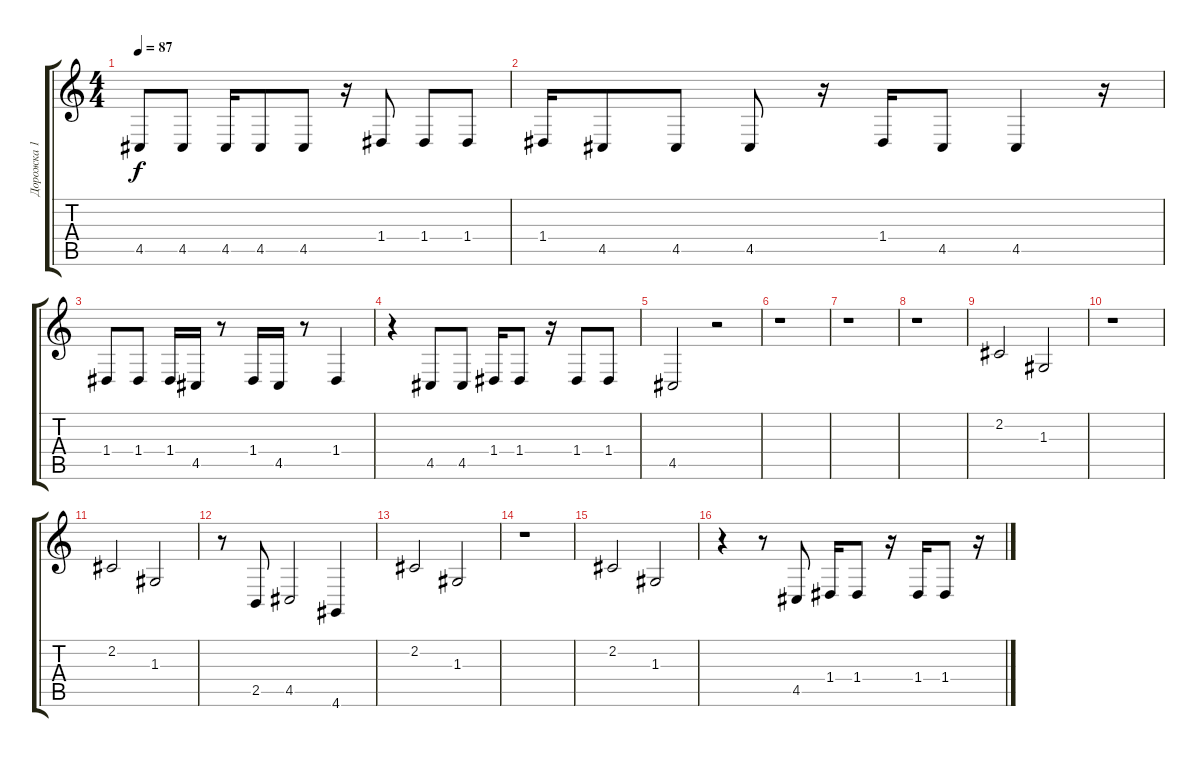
\track ("Дорожка 1" "Дорожка 1") {instrument acousticgrandpiano}
\staff {score tabs}
\tuning (E4 B3 G3 D3 A2 E2) {hide}
\ts (4 4)
\tempo 87
\clef g2
\ks c
4.5.8{dy f} 4.5.8 4.5.16 4.5.8 4.5.8 r.16 1.4.8 1.4.8 1.4.8 |
1.4.16 4.5.8 4.5.8 4.5.8 r.16 1.4.16 4.5.8 4.5.4 r.16 |
1.4.8 1.4.8 1.4.16 4.5.16 r.8 1.4.16 4.5.16 r.8 1.4.4 |
r.4 4.5.8 4.5.8 1.4.16 1.4.8 r.16 1.4.8 1.4.8 |
4.5.2 r.2 |
r.1 |
r.1 |
r.1 |
2.2.2 1.3.2 |
r.1 |
2.2.2 1.3.2 |
r.8 2.5.8 4.5.2 4.6.4 |
2.2.2 1.3.2 |
r.1 |
2.2.2 1.3.2 |
r.4 r.8 4.5.8 1.4.16 1.4.8 r.16 1.4.16 1.4.8 r.16
